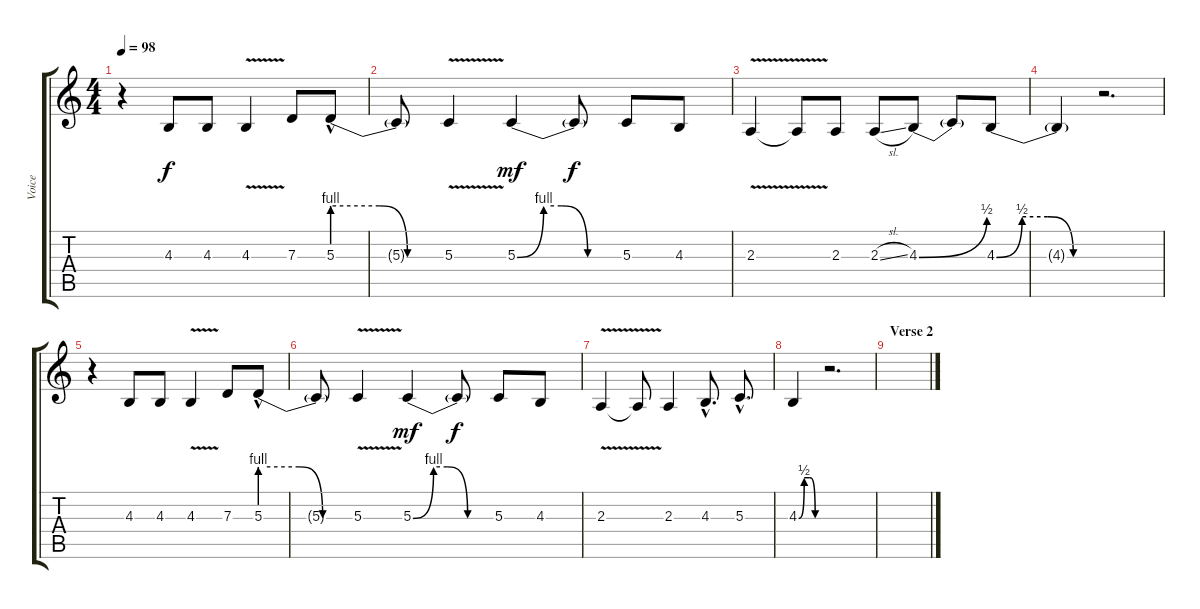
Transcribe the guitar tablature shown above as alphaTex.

\track ("Voice" "Voice") {instrument fx1rain}
\staff {score tabs}
\tuning (E4 B3 G3 D3 A2 E2) {hide}
\ts (4 4)
\tempo 98
\clef g2
\ks c
r.4{dy f} 4.3.8 4.3.8 4.3{v}.4 7.3.8 5.3{be (custom 0 4 25 4 40 0 60 0) hac}.8 |
5.3{t}.8 5.3{v}.4 5.3{be (custom 0 0 15 4 25 4 40 0 60 0)}.4{dy mf} 5.3{t}.8{dy f} 5.3.8 4.3.8 |
2.3{v}.4 2.3{t}.8 2.3.8 2.3{sl}.8 4.3{be (bend 0 0 60 2)}.8 4.3{t}.8 4.3{be (custom 0 0 15 2 30 2 45 0 60 0)}.8 |
4.3{t}.4 r.2{d} |
r.4 4.3.8 4.3.8 4.3{v}.4 7.3.8 5.3{be (custom 0 4 25 4 40 0 60 0) hac}.8 |
5.3{t}.8 5.3{v}.4 5.3{be (custom 0 0 15 4 25 4 40 0 60 0)}.4{dy mf} 5.3{t}.8{dy f} 5.3.8 4.3.8 |
2.3{v}.4 2.3{t}.8 2.3.4 4.3{hac}.8{d} 5.3{hac}.8{d} |
4.3{be (custom 0 0 15 2 30 2 45 0 60 0)}.4 r.2{d} |
\section ("" "Verse 2")
